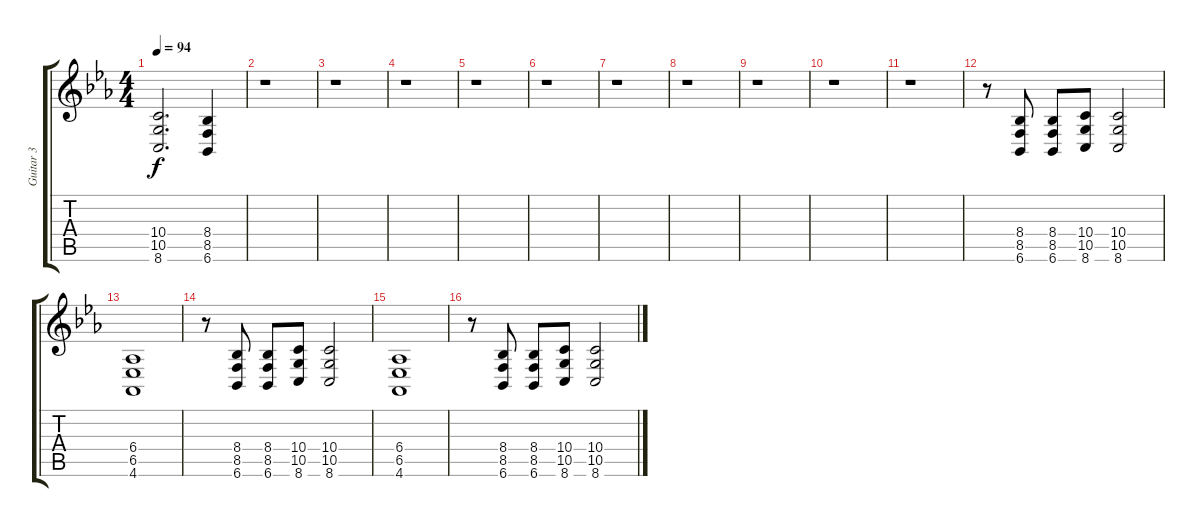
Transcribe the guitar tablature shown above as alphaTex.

\track ("Guitar 3" "Guitar 3") {instrument lead2sawtooth}
\staff {score tabs}
\tuning (E4 B3 G3 D3 A2 E2) {hide}
\ts (4 4)
\tempo 94
\clef g2
\ks eb
(10.4 10.5 8.6).2{d dy f} (8.4 8.5 6.6).4 |
r.1 |
r.1 |
r.1 |
r.1 |
r.1 |
r.1 |
r.1 |
r.1 |
r.1 |
r.1 |
r.8 (8.4 8.5 6.6).8 (8.4 8.5 6.6).8 (10.4 10.5 8.6).8 (10.4 10.5 8.6).2 |
(6.4 6.5 4.6).1 |
r.8 (8.4 8.5 6.6).8 (8.4 8.5 6.6).8 (10.4 10.5 8.6).8 (10.4 10.5 8.6).2 |
(6.4 6.5 4.6).1 |
r.8 (8.4 8.5 6.6).8 (8.4 8.5 6.6).8 (10.4 10.5 8.6).8 (10.4 10.5 8.6).2
